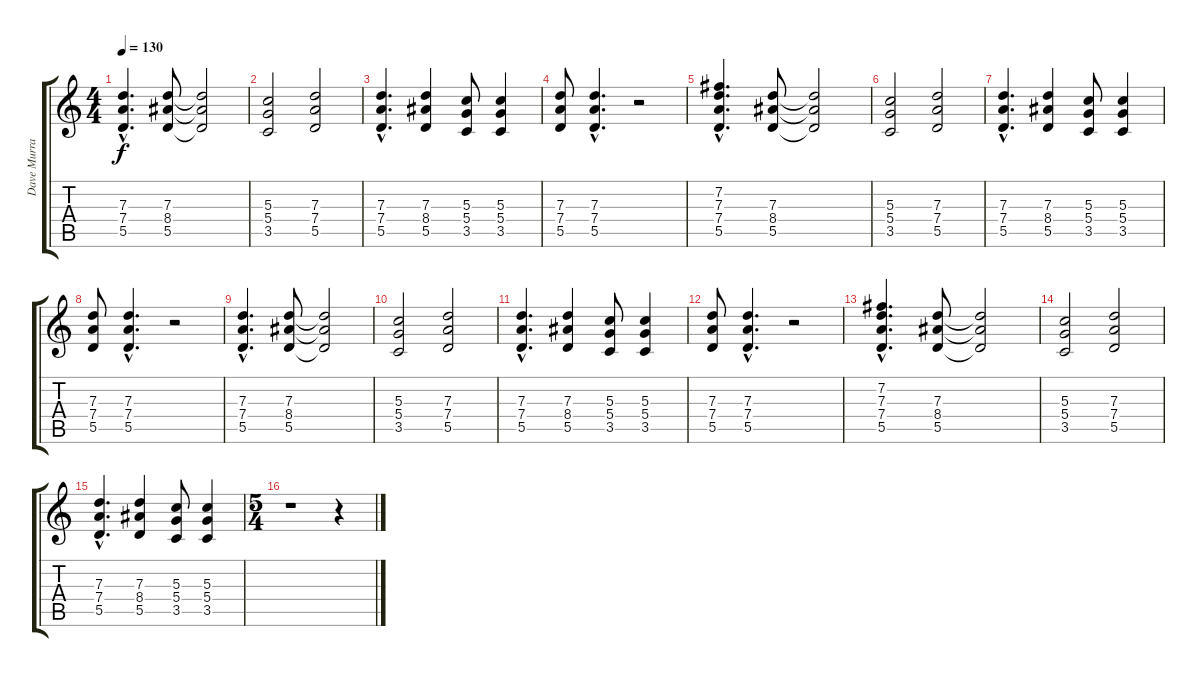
\track ("Dave Murray" "Dave Murra") {instrument distortionguitar}
\staff {score tabs}
\tuning (E4 B3 G3 D3 A2 E2) {hide}
\ts (4 4)
\tempo 130
\clef g2
\ks c
(7.3{hac} 7.4{hac} 5.5{hac}).4{d dy f} (7.3 8.4 5.5).8 (7.3{t} 8.4{t} 5.5{t}).2 |
(5.3 5.4 3.5).2 (7.3 7.4 5.5).2 |
(7.3{hac} 7.4{hac} 5.5{hac}).4{d} (7.3 8.4 5.5).4 (5.3 5.4 3.5).8 (5.3 5.4 3.5).4 |
(7.3 7.4 5.5).8 (7.3{hac} 7.4{hac} 5.5{hac}).4{d} r.2 |
(7.2{hac} 7.3{hac} 7.4{hac} 5.5{hac}).4{d} (7.3 8.4 5.5).8 (7.3{t} 8.4{t} 5.5{t}).2 |
(5.3 5.4 3.5).2 (7.3 7.4 5.5).2 |
(7.3{hac} 7.4{hac} 5.5{hac}).4{d} (7.3 8.4 5.5).4 (5.3 5.4 3.5).8 (5.3 5.4 3.5).4 |
(7.3 7.4 5.5).8 (7.3{hac} 7.4{hac} 5.5{hac}).4{d} r.2 |
(7.3{hac} 7.4{hac} 5.5{hac}).4{d} (7.3 8.4 5.5).8 (7.3{t} 8.4{t} 5.5{t}).2 |
(5.3 5.4 3.5).2 (7.3 7.4 5.5).2 |
(7.3{hac} 7.4{hac} 5.5{hac}).4{d} (7.3 8.4 5.5).4 (5.3 5.4 3.5).8 (5.3 5.4 3.5).4 |
(7.3 7.4 5.5).8 (7.3{hac} 7.4{hac} 5.5{hac}).4{d} r.2 |
(7.2{hac} 7.3{hac} 7.4{hac} 5.5{hac}).4{d} (7.3 8.4 5.5).8 (7.3{t} 8.4{t} 5.5{t}).2 |
(5.3 5.4 3.5).2 (7.3 7.4 5.5).2 |
(7.3{hac} 7.4{hac} 5.5{hac}).4{d} (7.3 8.4 5.5).4 (5.3 5.4 3.5).8 (5.3 5.4 3.5).4 |
\ts (5 4)
r.1 r.4
